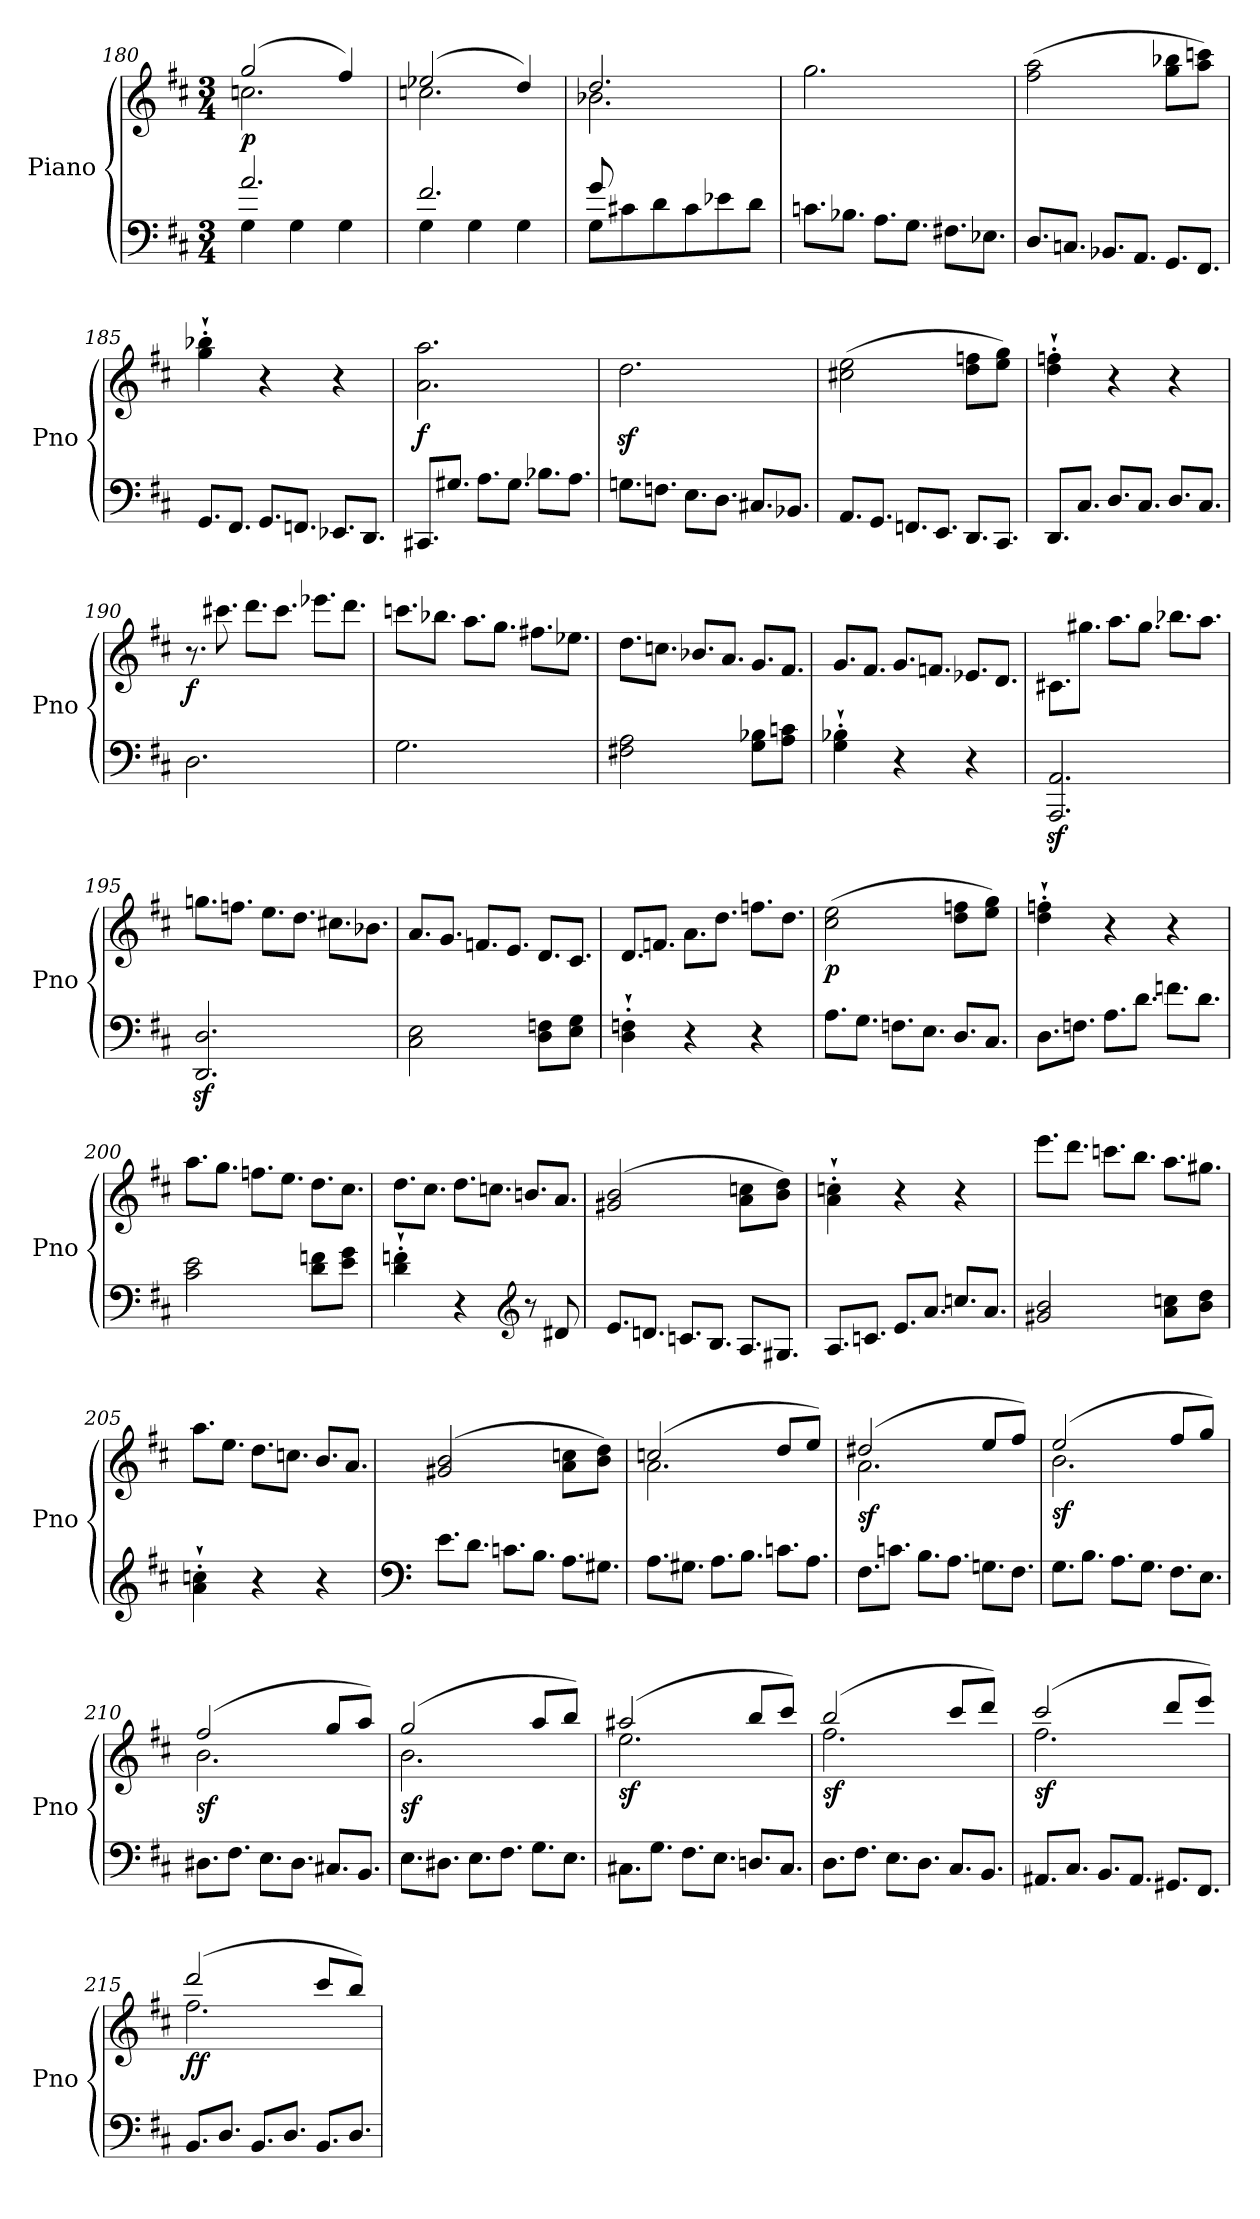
**kern	**kern	**dynam
*part1	*part1	*part1
*staff2	*staff1	*staff1/2
*I"Piano	*	*
*I'Pno	*	*
*clefF4	*clefG2	*
*k[f#c#]	*k[f#c#]	*
*M3/4	*M3/4	*
=180	=180	=180
*^	*^	*
!	!	!	!	!LO:DY:b
2.a/	4G\	(2gg/	2.ccn\	p
.	4G\	.	.	.
.	4G\	4ff#/)	.	.
=181	=181	=181	=181	=181
2.f#/	4G\	(2ee-X/	2.ccn\	.
.	4G\	.	.	.
.	4G\	4dd/)	.	.
!!LO:LB:g=z	!!
=182	=182	=182	=182	=182
8G\L	8g/	2.dd/	2.b-X\	.
8c#X\	2ryy	.	.	.
8d\	.	.	.	.
!	!	!	!	!LO:DY:a=2
8c#\	.	.	.	other-dynamics
8e-X\	.	.	.	.
8d\J	8ryy	.	.	.
*v	*v	*	*	*
*	*v	*v	*
=183	=183	=183
*Xtuplet	*	*
12.cn\L	2.gg\	.
12.B-X\J	.	.
12.A\L	.	.
12.G\J	.	.
12.F#X\L	.	.
12.E-X\J	.	.
=184	=184	=184
12.D/L	(2ff#\ 2aa\	.
12.Cn/J	.	.
12.BB-X/L	.	.
12.AA/J	.	.
12.GG/L	8gg\ 8bb-X\L	.
12.FF#/J	8aa\ 8cccn\J)	.
=185	=185	=185
12.GG/L	4gg\`' 4bb-X\`'	.
12.FF#/J	.	.
12.GG/L	4r	.
12.FFn/J	.	.
12.EE-X/L	4r	.
12.DD/J	.	.
=186	=186	=186
!	!	!LO:DY:b
12.CC#X/L	2.a\ 2.aa\	f
12.G#X/J	.	.
12.A\L	.	.
12.G#\J	.	.
12.B-X\L	.	.
12.A\J	.	.
!!LO:LB:g=z
=187	=187	=187
12.Gn\L	2.ddz<\	.
12.Fn\J	.	.
12.E\L	.	.
12.D\J	.	.
12.C#X/L	.	.
12.BB-X/J	.	.
=188	=188	=188
12.AA/L	(2cc#X\ 2ee\	.
12.GG/J	.	.
12.FFn/L	.	.
12.EE/J	.	.
12.DD/L	8dd\ 8ffn\L	.
12.CC#/J	8ee\ 8gg\J)	.
=189	=189	=189
12.DD/L	4dd\`' 4ffn\`'	.
12.C#/J	.	.
12.D/L	4r	.
12.C#/J	.	.
12.D/L	4r	.
12.C#/J	.	.
=190	=190	=190
*	*Xtuplet	*
!	!	!LO:DY:b
2.D\	12.r	f
.	12.ccc#X\	.
.	12.ddd\L	.
.	12.ccc#\J	.
.	12.eee-X\L	.
.	12.ddd\J	.
=191	=191	=191
2.G\	12.cccn\L	.
.	12.bb-X\J	.
.	12.aa\L	.
.	12.gg\J	.
.	12.ff#X\L	.
.	12.ee-X\J	.
!!LO:LB:g=z
=192	=192	=192
2F#X\ 2A\	12.dd\L	.
.	12.ccn\J	.
.	12.b-X/L	.
.	12.a/J	.
8G\ 8B-X\L	12.g/L	.
8A\ 8cn\J	12.f#/J	.
=193	=193	=193
4G\`' 4B-X\`'	12.g/L	.
.	12.f#/J	.
4r	12.g/L	.
.	12.fn/J	.
4r	12.e-X/L	.
.	12.d/J	.
=194	=194	=194
2.AAA/z< 2.AA/z<	12.c#X\L	.
.	12.gg#X\J	.
.	12.aa\L	.
.	12.gg#\J	.
.	12.bb-X\L	.
.	12.aa\J	.
=195	=195	=195
2.DD/z< 2.D/z<	12.ggn\L	.
.	12.ffn\J	.
.	12.ee\L	.
.	12.dd\J	.
.	12.cc#X\L	.
.	12.b-X\J	.
=196	=196	=196
2C#\ 2E\	12.a/L	.
.	12.g/J	.
.	12.fn/L	.
.	12.e/J	.
8D\ 8Fn\L	12.d/L	.
8E\ 8G\J	12.c#/J	.
=197	=197	=197
4D\`' 4Fn\`'	12.d/L	.
.	12.fn/J	.
4r	12.a\L	.
.	12.dd\J	.
4r	12.ffn\L	.
.	12.dd\J	.
!!LO:LB:g=z
=198	=198	=198
!	!	!LO:DY:b
12.A\L	(2cc#\ 2ee\	p
12.G\J	.	.
12.Fn\L	.	.
12.E\J	.	.
12.D/L	8dd\ 8ffn\L	.
12.C#/J	8ee\ 8gg\J)	.
=199	=199	=199
12.D\L	4dd\`' 4ffn\`'	.
12.Fn\J	.	.
12.A\L	4r	.
12.d\J	.	.
12.fn\L	4r	.
12.d\J	.	.
=200	=200	=200
2c#\ 2e\	12.aa\L	.
.	12.gg\J	.
.	12.ffn\L	.
.	12.ee\J	.
8d\ 8fn\L	12.dd\L	.
8e\ 8g\J	12.cc#\J	.
=201	=201	=201
4d\`' 4fn\`'	12.dd\L	.
.	12.cc#\J	.
4r	12.dd\L	.
.	12.ccn\J	.
*clefG2	*	*
8r	12.bn/L	.
8d#X/	12.a/J	.
=202	=202	=202
12.e/L	(2g#X/ 2b/	.
12.dn/J	.	.
12.cn/L	.	.
12.B/J	.	.
12.A/L	8a\ 8ccn\L	.
12.G#X/J	8b\ 8dd\J)	.
=203	=203	=203
12.A/L	4a\`' 4ccn\`'	.
12.cn/J	.	.
12.e/L	4r	.
12.a/J	.	.
12.ccn/L	4r	.
12.a/J	.	.
!!LO:LB:g=z
=204	=204	=204
2g#X/ 2b/	12.eee\L	.
.	12.ddd\J	.
.	12.cccn\L	.
.	12.bb\J	.
8a\ 8ccn\L	12.aa\L	.
8b\ 8dd\J	12.gg#X\J	.
=205	=205	=205
4a\`' 4ccn\`'	12.aa\L	.
.	12.ee\J	.
4r	12.dd\L	.
.	12.ccn\J	.
4r	12.b/L	.
.	12.a/J	.
=206	=206	=206
*clefF4	*	*
!	!	!LO:DY:b
12.e\L	(2g#X/ 2b/	other-dynamics
12.d\J	.	.
12.cn\L	.	.
12.B\J	.	.
12.A\L	8a\ 8ccn\L	.
12.G#X\J	8b\ 8dd\J)	.
=207	=207	=207
*	*^	*
12.A\L	(2ccn/	2.a\	.
12.G#X\J	.	.	.
12.A\L	.	.	.
12.B\J	.	.	.
12.cn\L	8dd/L	.	.
12.A\J	8ee/J)	.	.
=208	=208	=208	=208
!	!	!	!LO:DY:b
12.F#\L	(2dd#X/	2.a\	sf
12.cn\J	.	.	.
12.B\L	.	.	.
12.A\J	.	.	.
12.Gn\L	8ee/L	.	.
12.F#\J	8ff#/J)	.	.
=209	=209	=209	=209
!	!	!	!LO:DY:b
12.G\L	(2ee/	2.b\	sf
12.B\J	.	.	.
12.A\L	.	.	.
12.G\J	.	.	.
12.F#\L	8ff#/L	.	.
12.E\J	8gg/J)	.	.
!!LO:PB:g=z	!!
=210	=210	=210	=210
!	!	!	!LO:DY:b
12.D#X\L	(2ff#/	2.b\	sf
12.F#\J	.	.	.
12.E\L	.	.	.
12.D#\J	.	.	.
12.C#X/L	8gg/L	.	.
12.BB/J	8aa/J)	.	.
=211	=211	=211	=211
!	!	!	!LO:DY:b
12.E\L	(2gg/	2.b\	sf
12.D#X\J	.	.	.
12.E\L	.	.	.
12.F#\J	.	.	.
12.G\L	8aa/L	.	.
12.E\J	8bb/J)	.	.
=212	=212	=212	=212
!	!	!	!LO:DY:b
12.C#X\L	(2aa#X/	2.ee\	sf
12.G\J	.	.	.
12.F#\L	.	.	.
12.E\J	.	.	.
12.Dn/L	8bb/L	.	.
12.C#/J	8ccc#/J)	.	.
=213	=213	=213	=213
!	!	!	!LO:DY:b
12.D\L	(2bb/	2.ff#\	sf
12.F#\J	.	.	.
12.E\L	.	.	.
12.D\J	.	.	.
12.C#/L	8ccc#/L	.	.
12.BB/J	8ddd/J)	.	.
=214	=214	=214	=214
!	!	!	!LO:DY:b
12.AA#X/L	(2ccc#/	2.ff#\	sf
12.C#/J	.	.	.
12.BB/L	.	.	.
12.AA#/J	.	.	.
12.GG#X/L	8ddd/L	.	.
12.FF#/J	8eee/J)	.	.
=215	=215	=215	=215
!	!	!	!LO:DY:b
12.BB/L	(2ddd/	2.ff#\	ff
12.D/J	.	.	.
12.BB/L	.	.	.
12.D/J	.	.	.
12.BB/L	8ccc#/L	.	.
12.D/J	8bb/J)	.	.
*	*v	*v	*
=	=	=
*-	*-	*-
